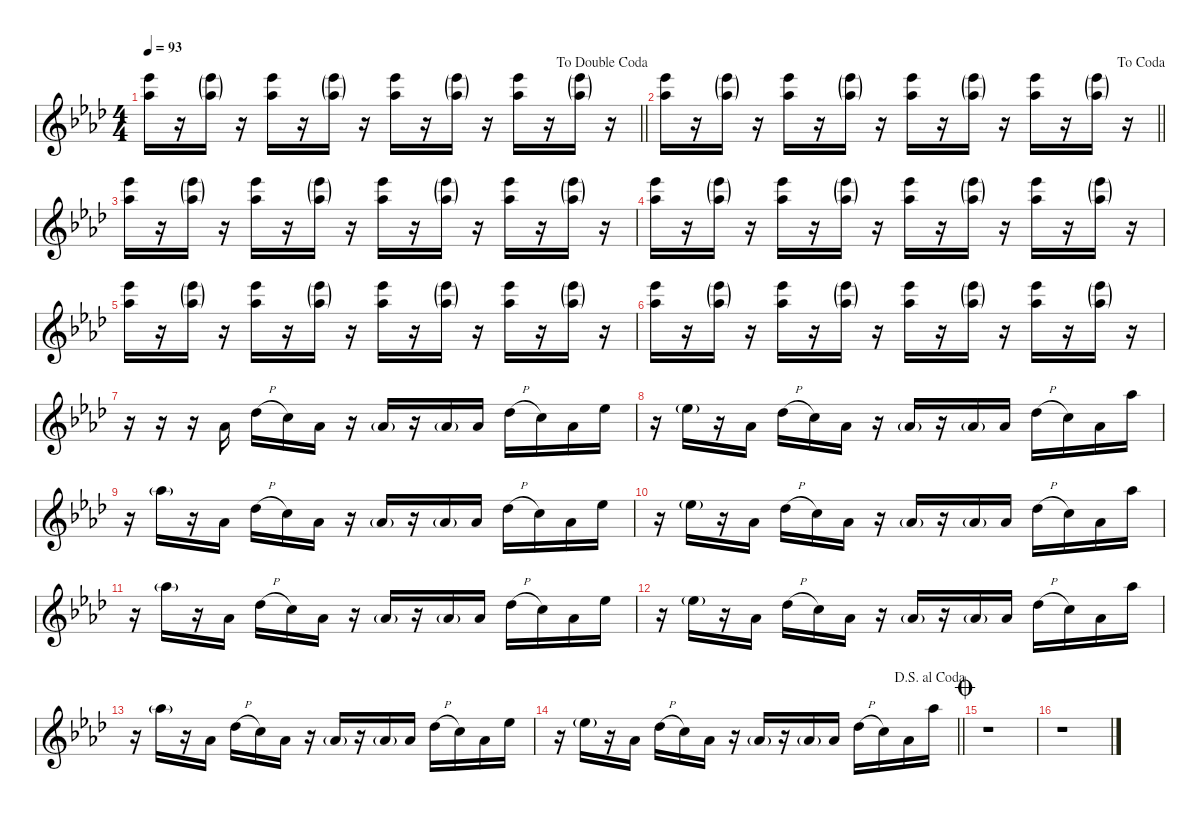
\defaultSystemsLayout 4
\hideDynamics
\bracketExtendMode nobrackets
\singleTrackTrackNamePolicy hidden
\multiTrackTrackNamePolicy hidden
\firstSystemTrackNameMode fullname
\firstSystemTrackNameOrientation horizontal
\otherSystemsTrackNameOrientation horizontal
\track ("Synth1" "vln.") {instrument stringensemble1}
\staff {score}
\tuning (E4 C4 G3 C3 G2 C2)
\ts (4 4)
\jump dadoublecoda
\tempo 93
\clef g2
\barLineRight lightlight
\ks ab
(23.1{acc b} 20.2{acc b}).16{dy f beam Down} r.16{beam Down} (23.1{g acc b} 20.2{g acc b}).16{dy mf beam Down} r.16{beam Down} (23.1{acc b} 20.2{acc b}).16{dy f beam Down} r.16{beam Down} (23.1{g acc b} 20.2{g acc b}).16{dy mf beam Down} r.16{beam Down} (23.1{acc b} 20.2{acc b}).16{dy f beam Down} r.16{beam Down} (23.1{g acc b} 20.2{g acc b}).16{dy mf beam Down} r.16{beam Down} (23.1{acc b} 20.2{acc b}).16{dy f beam Down} r.16{beam Down} (23.1{g acc b} 20.2{g acc b}).16{dy mf beam Down} r.16{beam Down} |
\jump dacoda
\barLineRight lightlight
(23.1{acc b} 20.2{acc b}).16{dy f beam Down} r.16{beam Down} (23.1{g acc b} 20.2{g acc b}).16{dy mf beam Down} r.16{beam Down} (23.1{acc b} 20.2{acc b}).16{dy f beam Down} r.16{beam Down} (23.1{g acc b} 20.2{g acc b}).16{dy mf beam Down} r.16{beam Down} (23.1{acc b} 20.2{acc b}).16{dy f beam Down} r.16{beam Down} (23.1{g acc b} 20.2{g acc b}).16{dy mf beam Down} r.16{beam Down} (23.1{acc b} 20.2{acc b}).16{dy f beam Down} r.16{beam Down} (23.1{g acc b} 20.2{g acc b}).16{dy mf beam Down} r.16{beam Down} |
(23.1{acc b} 20.2{acc b}).16{dy f beam Down} r.16{beam Down} (23.1{g acc b} 20.2{g acc b}).16{dy mf beam Down} r.16{beam Down} (23.1{acc b} 20.2{acc b}).16{dy f beam Down} r.16{beam Down} (23.1{g acc b} 20.2{g acc b}).16{dy mf beam Down} r.16{beam Down} (23.1{acc b} 20.2{acc b}).16{dy f beam Down} r.16{beam Down} (23.1{g acc b} 20.2{g acc b}).16{dy mf beam Down} r.16{beam Down} (23.1{acc b} 20.2{acc b}).16{dy f beam Down} r.16{beam Down} (23.1{g acc b} 20.2{g acc b}).16{dy mf beam Down} r.16{beam Down} |
(23.1{acc b} 20.2{acc b}).16{dy f beam Down} r.16{beam Down} (23.1{g acc b} 20.2{g acc b}).16{dy mf beam Down} r.16{beam Down} (23.1{acc b} 20.2{acc b}).16{dy f beam Down} r.16{beam Down} (23.1{g acc b} 20.2{g acc b}).16{dy mf beam Down} r.16{beam Down} (23.1{acc b} 20.2{acc b}).16{dy f beam Down} r.16{beam Down} (23.1{g acc b} 20.2{g acc b}).16{dy mf beam Down} r.16{beam Down} (23.1{acc b} 20.2{acc b}).16{dy f beam Down} r.16{beam Down} (23.1{g acc b} 20.2{g acc b}).16{dy mf beam Down} r.16{beam Down} |
(23.1{acc b} 20.2{acc b}).16{dy f beam Down} r.16{beam Down} (23.1{g acc b} 20.2{g acc b}).16{dy mf beam Down} r.16{beam Down} (23.1{acc b} 20.2{acc b}).16{dy f beam Down} r.16{beam Down} (23.1{g acc b} 20.2{g acc b}).16{dy mf beam Down} r.16{beam Down} (23.1{acc b} 20.2{acc b}).16{dy f beam Down} r.16{beam Down} (23.1{g acc b} 20.2{g acc b}).16{dy mf beam Down} r.16{beam Down} (23.1{acc b} 20.2{acc b}).16{dy f beam Down} r.16{beam Down} (23.1{g acc b} 20.2{g acc b}).16{dy mf beam Down} r.16{beam Down} |
(23.1{acc b} 20.2{acc b}).16{dy f beam Down} r.16{beam Down} (23.1{g acc b} 20.2{g acc b}).16{dy mf beam Down} r.16{beam Down} (23.1{acc b} 20.2{acc b}).16{dy f beam Down} r.16{beam Down} (23.1{g acc b} 20.2{g acc b}).16{dy mf beam Down} r.16{beam Down} (23.1{acc b} 20.2{acc b}).16{dy f beam Down} r.16{beam Down} (23.1{g acc b} 20.2{g acc b}).16{dy mf beam Down} r.16{beam Down} (23.1{acc b} 20.2{acc b}).16{dy f beam Down} r.16{beam Down} (23.1{g acc b} 20.2{g acc b}).16{dy mf beam Down} r.16{beam Down} |
r.16{instrument electricpiano1 beam Down} r.16{beam Down} r.16{beam Down} 20.4{acc b}.16{dy f beam Up} 18.3{h acc b}.16{beam Down} 17.3{acc forcenatural}.16{beam Down} 20.4{acc b}.16{beam Down} r.16{beam Down} 20.4{g acc b}.16{dy mf beam Up} r.16{beam Up} 20.4{g acc b}.16{beam Up} 20.4{acc b}.16{dy f beam Up} 18.3{h acc b}.16{beam Down} 17.3{acc forcenatural}.16{beam Down} 20.4{acc b}.16{beam Down} 20.3{acc b}.16{beam Down} |
r.16{beam Down} 20.3{g acc b}.16{dy mf beam Down} r.16{beam Down} 20.4{acc b}.16{dy f beam Down} 18.3{h acc b}.16{beam Down} 17.3{acc forcenatural}.16{beam Down} 20.4{acc b}.16{beam Down} r.16{beam Down} 20.4{g acc b}.16{dy mf beam Up} r.16{beam Up} 20.4{g acc b}.16{beam Up} 20.4{acc b}.16{dy f beam Up} 18.3{h acc b}.16{beam Down} 17.3{acc forcenatural}.16{beam Down} 20.4{acc b}.16{beam Down} 20.2{acc b}.16{beam Down} |
r.16{beam Down} 20.2{g acc b}.16{dy mf beam Down} r.16{beam Down} 20.4{acc b}.16{dy f beam Down} 18.3{h acc b}.16{beam Down} 17.3{acc forcenatural}.16{beam Down} 20.4{acc b}.16{beam Down} r.16{beam Down} 20.4{g acc b}.16{dy mf beam Up} r.16{beam Up} 20.4{g acc b}.16{beam Up} 20.4{acc b}.16{dy f beam Up} 18.3{h acc b}.16{beam Down} 17.3{acc forcenatural}.16{beam Down} 20.4{acc b}.16{beam Down} 20.3{acc b}.16{beam Down} |
r.16{beam Down} 20.3{g acc b}.16{dy mf beam Down} r.16{beam Down} 20.4{acc b}.16{dy f beam Down} 18.3{h acc b}.16{beam Down} 17.3{acc forcenatural}.16{beam Down} 20.4{acc b}.16{beam Down} r.16{beam Down} 20.4{g acc b}.16{dy mf beam Up} r.16{beam Up} 20.4{g acc b}.16{beam Up} 20.4{acc b}.16{dy f beam Up} 18.3{h acc b}.16{beam Down} 17.3{acc forcenatural}.16{beam Down} 20.4{acc b}.16{beam Down} 20.2{acc b}.16{beam Down} |
r.16{beam Down} 20.2{g acc b}.16{dy mf beam Down} r.16{beam Down} 20.4{acc b}.16{dy f beam Down} 18.3{h acc b}.16{beam Down} 17.3{acc forcenatural}.16{beam Down} 20.4{acc b}.16{beam Down} r.16{beam Down} 20.4{g acc b}.16{dy mf beam Up} r.16{beam Up} 20.4{g acc b}.16{beam Up} 20.4{acc b}.16{dy f beam Up} 18.3{h acc b}.16{beam Down} 17.3{acc forcenatural}.16{beam Down} 20.4{acc b}.16{beam Down} 20.3{acc b}.16{beam Down} |
r.16{beam Down} 20.3{g acc b}.16{dy mf beam Down} r.16{beam Down} 20.4{acc b}.16{dy f beam Down} 18.3{h acc b}.16{beam Down} 17.3{acc forcenatural}.16{beam Down} 20.4{acc b}.16{beam Down} r.16{beam Down} 20.4{g acc b}.16{dy mf beam Up} r.16{beam Up} 20.4{g acc b}.16{beam Up} 20.4{acc b}.16{dy f beam Up} 18.3{h acc b}.16{beam Down} 17.3{acc forcenatural}.16{beam Down} 20.4{acc b}.16{beam Down} 20.2{acc b}.16{beam Down} |
r.16{beam Down} 20.2{g acc b}.16{dy mf beam Down} r.16{beam Down} 20.4{acc b}.16{dy f beam Down} 18.3{h acc b}.16{beam Down} 17.3{acc forcenatural}.16{beam Down} 20.4{acc b}.16{beam Down} r.16{beam Down} 20.4{g acc b}.16{dy mf beam Up} r.16{beam Up} 20.4{g acc b}.16{beam Up} 20.4{acc b}.16{dy f beam Up} 18.3{h acc b}.16{beam Down} 17.3{acc forcenatural}.16{beam Down} 20.4{acc b}.16{beam Down} 20.3{acc b}.16{beam Down} |
\jump dalsegnoalcoda
\barLineRight lightlight
r.16{beam Down} 20.3{g acc b}.16{dy mf beam Down} r.16{beam Down} 20.4{acc b}.16{dy f beam Down} 18.3{h acc b}.16{beam Down} 17.3{acc forcenatural}.16{beam Down} 20.4{acc b}.16{beam Down} r.16{beam Down} 20.4{g acc b}.16{dy mf beam Up} r.16{beam Up} 20.4{g acc b}.16{beam Up} 20.4{acc b}.16{dy f beam Up} 18.3{h acc b}.16{beam Down} 17.3{acc forcenatural}.16{beam Down} 20.4{acc b}.16{beam Down} 20.2{acc b}.16{beam Down} |
\jump coda
r.1{beam Down} |
r.1{beam Down}
